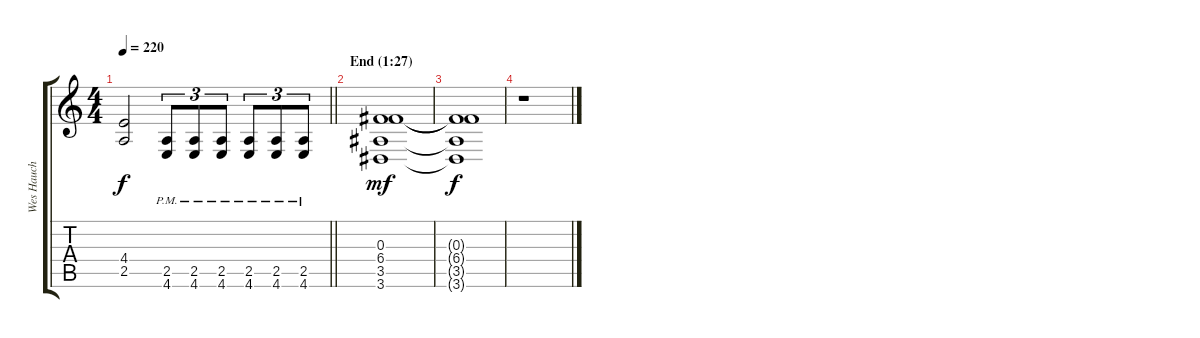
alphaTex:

\track ("Wes Hauch [Rhythm]" "Wes Hauch ") {instrument overdrivenguitar}
\staff {score tabs}
\tuning (D4 A3 F3 C3 G2 C2) {hide}
\ts (4 4)
\tempo 220
\clef g2
\barLineRight lightlight
\ks c
(4.4 2.5).2{dy f} (2.5{pm} 4.6{pm}).8{tu (3 2)} (2.5{pm} 4.6{pm}).8{tu (3 2)} (2.5{pm} 4.6{pm}).8{tu (3 2)} (2.5{pm} 4.6{pm}).8{tu (3 2)} (2.5{pm} 4.6{pm}).8{tu (3 2)} (2.5{pm} 4.6{pm}).8{tu (3 2)} |
\section ("" "End (1:27)")
(0.3 6.4 3.5 3.6).1{dy mf} |
(0.3{t} 6.4{t} 3.5{t} 3.6{t}).1{dy f} |
r.1
